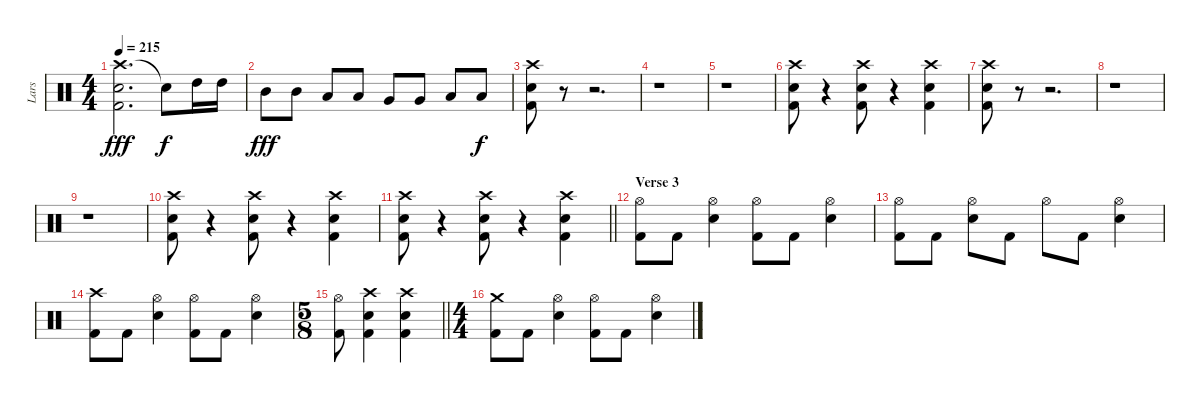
\track ("Lars" "Lars") {instrument percussion}
\staff {score}
\articulation defaults
\ts (4 4)
\tempo 215
\clef neutral
\ks c
("Crash high (hit)" "Snare (hit) 2" "Kick (hit) 2").2{d dy fff} "Snare (hit)"{t}.8{dy f} "High Tom (hit)".16 "High Tom (hit)".16 |
"Mid Tom (hit)".8{dy fff} "Mid Tom (hit)".8 "Low Tom (hit)".8 "Low Tom (hit)".8 "Very Low Tom (hit)".8 "Very Low Tom (hit)".8 "Low Floor Tom (hit)".8 "Low Floor Tom (hit)".8{dy f} |
("Crash high (hit)" "Snare (hit) 2" "Kick (hit) 2").8 r.8{volume 0} r.2{d} |
r.1 |
r.1 |
("Crash high (hit)" "Snare (hit) 2" "Kick (hit) 2").8{volume 14} r.4{volume 0} ("Crash high (hit)" "Snare (hit) 2" "Kick (hit) 2").8{volume 14} r.4{volume 0} ("Crash high (hit)" "Snare (hit) 2" "Kick (hit) 2").4{volume 14} |
("Crash high (hit)" "Snare (hit) 2" "Kick (hit) 2").8 r.8{volume 0} r.2{d} |
r.1 |
r.1 |
("Crash high (hit)" "Snare (hit) 2" "Kick (hit) 2").8{volume 14} r.4{volume 0} ("Crash high (hit)" "Snare (hit) 2" "Kick (hit) 2").8{volume 14} r.4{volume 0} ("Crash high (hit)" "Snare (hit) 2" "Kick (hit) 2").4{volume 14} |
\barLineRight lightlight
("Crash high (hit)" "Snare (hit) 2" "Kick (hit) 2").8{volume 14} r.4{volume 0} ("Crash high (hit)" "Snare (hit) 2" "Kick (hit) 2").8{volume 14} r.4{volume 0} ("Crash high (hit)" "Snare (hit) 2" "Kick (hit) 2").4{volume 14} |
\section ("" "Verse 3")
("Hi-Hat (open)" "Kick (hit) 2").8{volume 14} "Kick (hit) 2".8 ("Hi-Hat (open)" "Snare (hit) 2").4 ("Hi-Hat (open)" "Kick (hit) 2").8 "Kick (hit) 2".8 ("Hi-Hat (open)" "Snare (hit) 2").4 |
("Hi-Hat (open)" "Kick (hit) 2").8 "Kick (hit) 2".8 ("Hi-Hat (open)" "Snare (hit) 2").8 "Kick (hit) 2".8 "Hi-Hat (open)".8 "Kick (hit) 2".8 ("Hi-Hat (open)" "Snare (hit) 2").4 |
("Crash high (hit)" "Kick (hit) 2").8 "Kick (hit) 2".8 ("Hi-Hat (open)" "Snare (hit) 2").4 ("Hi-Hat (open)" "Kick (hit) 2").8 "Kick (hit) 2".8 ("Hi-Hat (open)" "Snare (hit) 2").4 |
\ts (5 8)
\barLineRight lightlight
("Hi-Hat (open)" "Kick (hit) 2").8 ("Crash high (hit)" "Snare (hit) 2" "Kick (hit) 2").4 ("Crash high (hit)" "Snare (hit) 2" "Kick (hit) 2").4 |
\ts (4 4)
\section ("" "")
("Crash medium (hit)" "Kick (hit) 2").8 "Kick (hit) 2".8 ("Hi-Hat (open)" "Snare (hit) 2").4 ("Hi-Hat (open)" "Kick (hit) 2").8 "Kick (hit) 2".8 ("Hi-Hat (open)" "Snare (hit) 2").4
